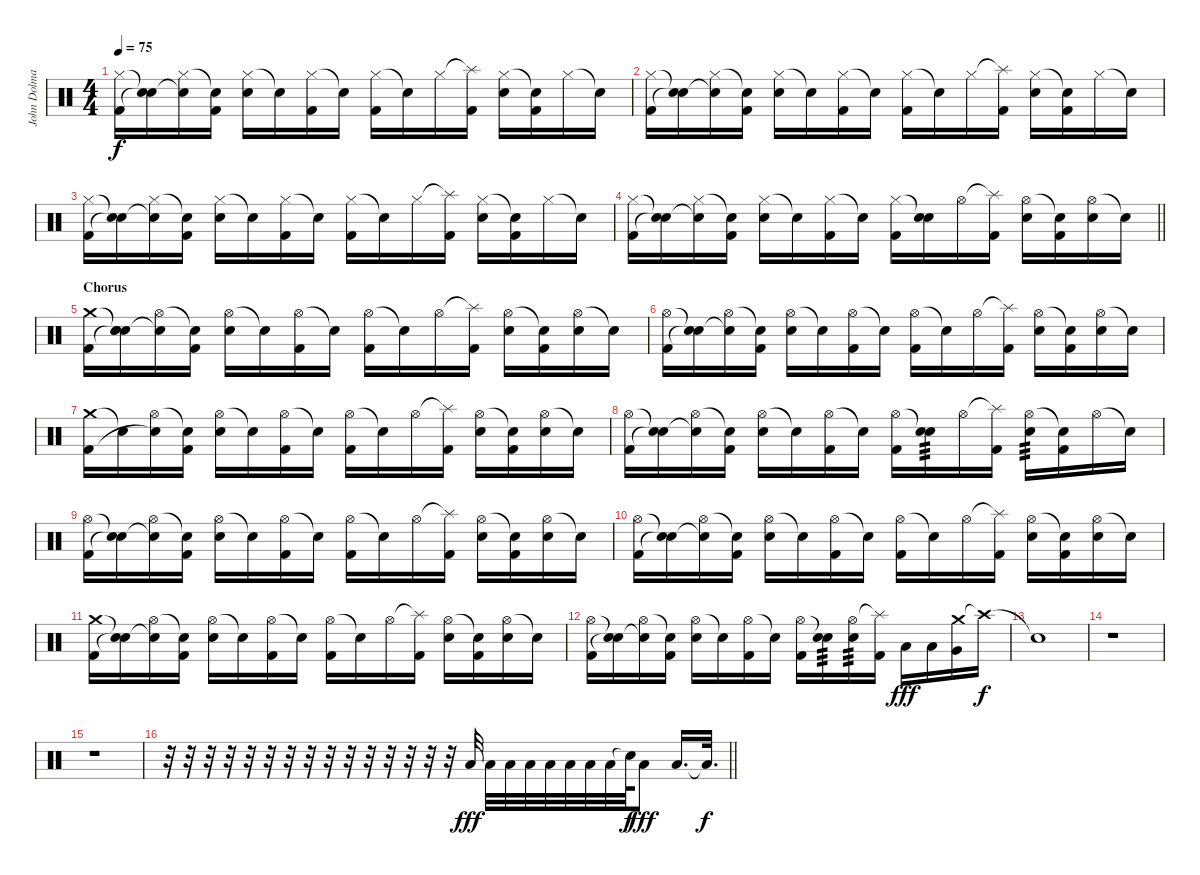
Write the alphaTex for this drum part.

\track ("John Dolmayan" "John Dolma") {instrument percussion}
\staff {score}
\articulation defaults
\ts (4 4)
\tempo 75
\clef neutral
\ks c
("Hi-Hat (closed)" "Kick (hit) 2").16{dy f} ("Snare (hit)"{t} "Snare (hit)"{t}).16 ("Hi-Hat (closed)" "Snare (hit)"{t}).16 ("Snare (hit)"{t} "Kick (hit) 2").16 ("Hi-Hat (closed)" "Electric Snare (hit)").16 "Snare (hit)"{t}.16 ("Hi-Hat (closed)" "Kick (hit) 2").16 "Snare (hit)"{t}.16 ("Hi-Hat (closed)" "Kick (hit) 2").16 "Snare (hit)"{t}.16 "Hi-Hat (closed)".16 ("Splash (hit)"{t} "Kick (hit) 2").16 ("Hi-Hat (closed)" "Electric Snare (hit)").16 ("Snare (hit)"{t} "Kick (hit) 2").16 "Hi-Hat (closed)".16 "Snare (hit)"{t}.16 |
("Hi-Hat (closed)" "Kick (hit) 2").16 ("Snare (hit)"{t} "Snare (hit)"{t}).16 ("Hi-Hat (closed)" "Snare (hit)"{t}).16 ("Snare (hit)"{t} "Kick (hit) 2").16 ("Hi-Hat (closed)" "Electric Snare (hit)").16 "Snare (hit)"{t}.16 ("Hi-Hat (closed)" "Kick (hit) 2").16 "Snare (hit)"{t}.16 ("Hi-Hat (closed)" "Kick (hit) 2").16 "Snare (hit)"{t}.16 "Hi-Hat (closed)".16 ("Splash (hit)"{t} "Kick (hit) 2").16 ("Hi-Hat (closed)" "Electric Snare (hit)").16 ("Snare (hit)"{t} "Kick (hit) 2").16 "Hi-Hat (closed)".16 "Snare (hit)"{t}.16 |
("Hi-Hat (closed)" "Kick (hit) 2").16 ("Snare (hit)"{t} "Snare (hit)"{t}).16 ("Hi-Hat (closed)" "Snare (hit)"{t}).16 ("Snare (hit)"{t} "Kick (hit) 2").16 ("Hi-Hat (closed)" "Electric Snare (hit)").16 "Snare (hit)"{t}.16 ("Hi-Hat (closed)" "Kick (hit) 2").16 "Snare (hit)"{t}.16 ("Hi-Hat (closed)" "Kick (hit) 2").16 "Snare (hit)"{t}.16 "Hi-Hat (closed)".16 ("Splash (hit)"{t} "Kick (hit) 2").16 ("Hi-Hat (closed)" "Electric Snare (hit)").16 ("Snare (hit)"{t} "Kick (hit) 2").16 "Hi-Hat (closed)".16 "Snare (hit)"{t}.16 |
\barLineRight lightlight
("Hi-Hat (closed)" "Kick (hit) 2").16 ("Snare (hit)"{t} "Snare (hit)"{t}).16 ("Hi-Hat (closed)" "Snare (hit)"{t}).16 ("Snare (hit)"{t} "Kick (hit) 2").16 ("Hi-Hat (closed)" "Electric Snare (hit)").16 "Snare (hit)"{t}.16 ("Hi-Hat (closed)" "Kick (hit) 2").16 "Snare (hit)"{t}.16 ("Hi-Hat (closed)" "Kick (hit) 2").16 ("Snare (hit)"{t} "Electric Snare (hit)").16 "Hi-Hat (open)".16 ("Splash (hit)"{t} "Kick (hit) 2").16 ("Hi-Hat (open)" "Electric Snare (hit)").16 ("Snare (hit)"{t} "Kick (hit) 2").16 ("Hi-Hat (open)" "Electric Snare (hit)").16 "Snare (hit)"{t}.16 |
\section ("" "Chorus")
("Crash medium (hit)" "Kick (hit) 2").16 ("Snare (hit)"{t} "Snare (hit)"{t} "Snare (hit)").16 ("Hi-Hat (open)" "Snare (hit)"{t}).16 ("Snare (hit)"{t} "Kick (hit) 2").16 ("Hi-Hat (open)" "Electric Snare (hit)").16 "Snare (hit)"{t}.16 ("Hi-Hat (open)" "Kick (hit) 2").16 "Snare (hit)"{t}.16 ("Hi-Hat (open)" "Kick (hit) 2").16 "Snare (hit)"{t}.16 "Hi-Hat (open)".16 ("Splash (hit)"{t} "Kick (hit) 2").16 ("Hi-Hat (open)" "Electric Snare (hit)").16 ("Snare (hit)"{t} "Kick (hit) 2").16 ("Hi-Hat (open)" "Electric Snare (hit)").16 "Snare (hit)"{t}.16 |
("Hi-Hat (open)" "Kick (hit) 2").16 ("Snare (hit)"{t} "Snare (hit)"{t}).16 ("Hi-Hat (open)" "Snare (hit)"{t}).16 ("Snare (hit)"{t} "Kick (hit) 2").16 ("Hi-Hat (open)" "Electric Snare (hit)").16 "Snare (hit)"{t}.16 ("Hi-Hat (open)" "Kick (hit) 2").16 "Snare (hit)"{t}.16 ("Hi-Hat (open)" "Kick (hit) 2").16 "Snare (hit)"{t}.16 "Hi-Hat (open)".16 ("Splash (hit)"{t} "Kick (hit) 2").16 ("Hi-Hat (open)" "Electric Snare (hit)").16 ("Snare (hit)"{t} "Kick (hit) 2").16 ("Hi-Hat (open)" "Electric Snare (hit)").16 "Snare (hit)"{t}.16 |
("Crash medium (hit)" "Kick (hit) 2").16 "Snare (hit)"{t}.16 ("Hi-Hat (open)" "Snare (hit)"{t}).16 ("Snare (hit)"{t} "Kick (hit) 2").16 ("Hi-Hat (open)" "Electric Snare (hit)").16 "Snare (hit)"{t}.16 ("Hi-Hat (open)" "Kick (hit) 2").16 "Snare (hit)"{t}.16 ("Hi-Hat (open)" "Kick (hit) 2").16 "Snare (hit)"{t}.16 "Hi-Hat (open)".16 ("Splash (hit)"{t} "Kick (hit) 2").16 ("Hi-Hat (open)" "Electric Snare (hit)").16 ("Snare (hit)"{t} "Kick (hit) 2").16 ("Hi-Hat (open)" "Electric Snare (hit)").16 "Snare (hit)"{t}.16 |
("Hi-Hat (open)" "Kick (hit) 2").16 ("Snare (hit)"{t} "Snare (hit)"{t}).16 ("Hi-Hat (open)" "Snare (hit)"{t}).16 ("Snare (hit)"{t} "Kick (hit) 2").16 ("Hi-Hat (open)" "Electric Snare (hit)").16 "Snare (hit)"{t}.16 ("Hi-Hat (open)" "Kick (hit) 2").16 "Snare (hit)"{t}.16 ("Hi-Hat (open)" "Kick (hit) 2").16 ("Snare (hit)"{t} "Electric Snare (hit)").16{tp 3} "Hi-Hat (open)".16 ("Splash (hit)"{t} "Kick (hit) 2").16 ("Hi-Hat (open)" "Electric Snare (hit)").16{tp 3} ("Snare (hit)"{t} "Kick (hit) 2").16 "Hi-Hat (open)".16 "Snare (hit)"{t}.16 |
("Hi-Hat (open)" "Kick (hit) 2").16 ("Snare (hit)"{t} "Snare (hit)"{t}).16 ("Hi-Hat (open)" "Snare (hit)"{t}).16 ("Snare (hit)"{t} "Kick (hit) 2").16 ("Hi-Hat (open)" "Electric Snare (hit)").16 "Snare (hit)"{t}.16 ("Hi-Hat (open)" "Kick (hit) 2").16 "Snare (hit)"{t}.16 ("Hi-Hat (open)" "Kick (hit) 2").16 "Snare (hit)"{t}.16 "Hi-Hat (open)".16 ("Splash (hit)"{t} "Kick (hit) 2").16 ("Hi-Hat (open)" "Electric Snare (hit)").16 ("Snare (hit)"{t} "Kick (hit) 2").16 ("Hi-Hat (open)" "Electric Snare (hit)").16 "Snare (hit)"{t}.16 |
("Hi-Hat (open)" "Kick (hit) 2").16 ("Snare (hit)"{t} "Snare (hit)"{t}).16 ("Hi-Hat (open)" "Snare (hit)"{t}).16 ("Snare (hit)"{t} "Kick (hit) 2").16 ("Hi-Hat (open)" "Electric Snare (hit)").16 "Snare (hit)"{t}.16 ("Hi-Hat (open)" "Kick (hit) 2").16 "Snare (hit)"{t}.16 ("Hi-Hat (open)" "Kick (hit) 2").16 "Snare (hit)"{t}.16 "Hi-Hat (open)".16 ("Splash (hit)"{t} "Kick (hit) 2").16 ("Hi-Hat (open)" "Electric Snare (hit)").16 ("Snare (hit)"{t} "Kick (hit) 2").16 ("Hi-Hat (open)" "Electric Snare (hit)").16 "Snare (hit)"{t}.16 |
("Crash medium (hit)" "Kick (hit) 2").16 ("Snare (hit)"{t} "Snare (hit)"{t}).16 ("Hi-Hat (open)" "Snare (hit)"{t}).16 ("Snare (hit)"{t} "Kick (hit) 2").16 ("Hi-Hat (open)" "Electric Snare (hit)").16 "Snare (hit)"{t}.16 ("Hi-Hat (open)" "Kick (hit) 2").16 "Snare (hit)"{t}.16 ("Hi-Hat (open)" "Kick (hit) 2").16 "Snare (hit)"{t}.16 "Hi-Hat (open)".16 ("Splash (hit)"{t} "Kick (hit) 2").16 ("Hi-Hat (open)" "Electric Snare (hit)").16 ("Snare (hit)"{t} "Kick (hit) 2").16 ("Hi-Hat (open)" "Electric Snare (hit)").16 "Snare (hit)"{t}.16 |
("Hi-Hat (open)" "Kick (hit) 2").16 ("Snare (hit)"{t} "Snare (hit)"{t}).16 ("Hi-Hat (open)" "Snare (hit)"{t}).16 ("Snare (hit)"{t} "Kick (hit) 2").16 ("Hi-Hat (open)" "Electric Snare (hit)").16 "Snare (hit)"{t}.16 ("Hi-Hat (open)" "Kick (hit) 2").16 "Snare (hit)"{t}.16 ("Hi-Hat (open)" "Kick (hit) 2").16 ("Snare (hit)"{t} "Electric Snare (hit)").16{tp 3} ("Hi-Hat (open)" "Electric Snare (hit)").16{tp 3} ("Splash (hit)"{t} "Kick (hit) 2").16 "Low Tom (hit)".16{dy fff} "Low Tom (hit)".16 ("Crash medium (hit)" "Very Low Tom (hit)").16 "Crash high (hit)"{t}.16{dy f} |
"Snare (hit)"{t}.1 |
r.1 |
r.1 |
\barLineRight lightlight
r.32 r.32 r.32 r.32 r.32 r.32 r.32 r.32 r.32 r.32 r.32 r.32 r.32 r.32 r.32 "Low Tom (hit)".32{dy fff} "Low Tom (hit)".32 "Low Tom (hit)".32 "Low Tom (hit)".32 "Low Tom (hit)".32 "Low Tom (hit)".32 "Low Tom (hit)".32 "Low Tom (hit)".32 "Snare (hit)"{t}.64{dy f} "Low Tom (hit)".8{dy fff} "Low Tom (hit)".16{d} "Low Tom (hit)"{t}.32{d dy f}
